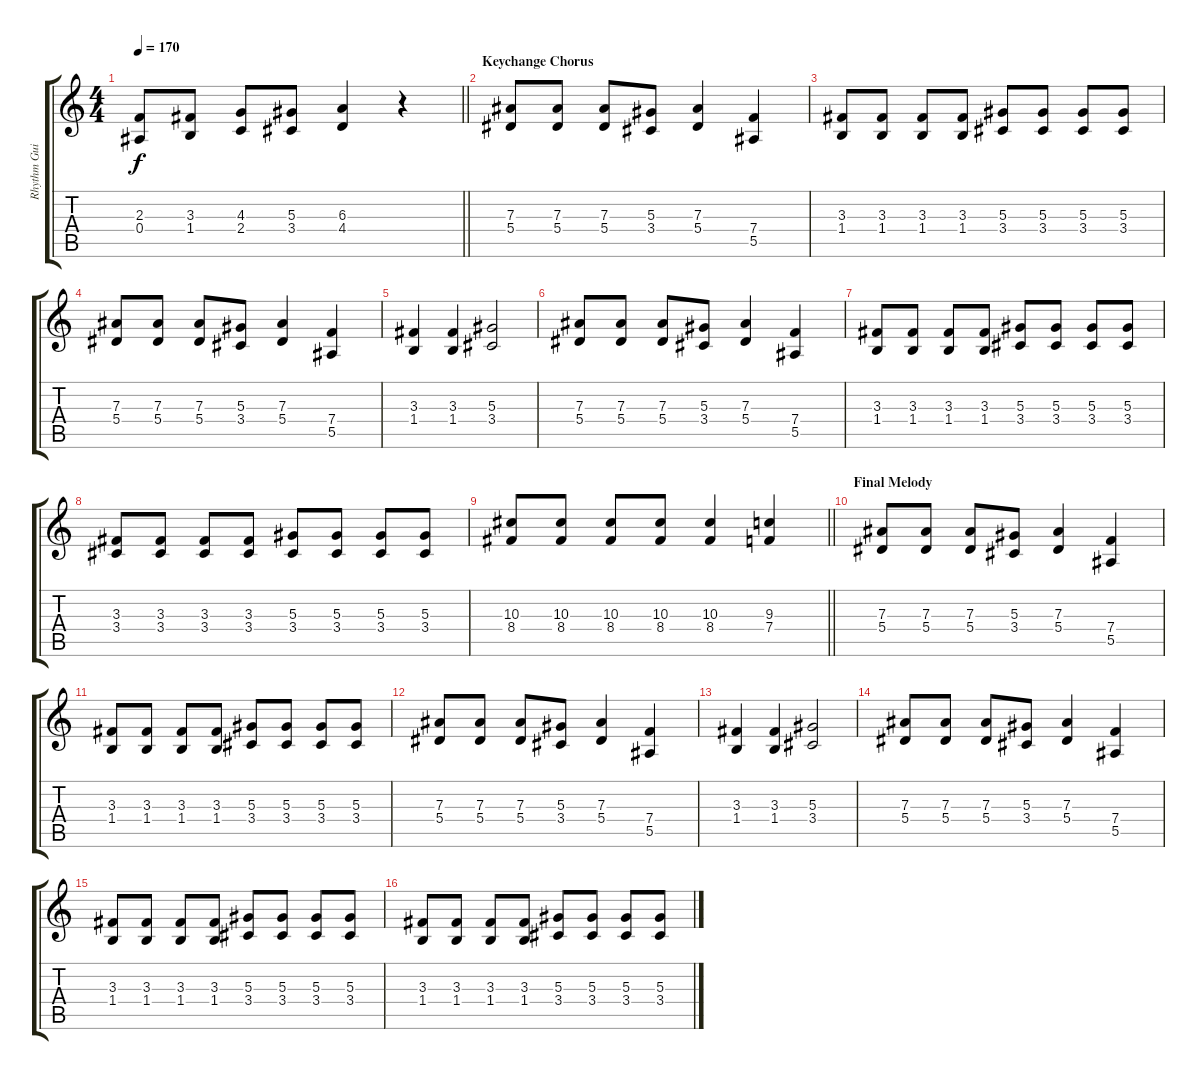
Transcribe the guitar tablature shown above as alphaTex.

\track ("Rhythm Guitar" "Rhythm Gui") {instrument distortionguitar}
\staff {score tabs}
\tuning (C4 G3 Eb3 Bb2 F2 C2) {hide}
\ts (4 4)
\tempo 170
\clef g2
\barLineRight lightlight
\ks c
(2.3 0.4).8{dy f} (3.3 1.4).8 (4.3 2.4).8 (5.3 3.4).8 (6.3 4.4).4 r.4 |
\section ("" "Keychange Chorus")
(7.3 5.4).8 (7.3 5.4).8 (7.3 5.4).8 (5.3 3.4).8 (7.3 5.4).4 (7.4 5.5).4 |
(3.3 1.4).8 (3.3 1.4).8 (3.3 1.4).8 (3.3 1.4).8 (5.3 3.4).8 (5.3 3.4).8 (5.3 3.4).8 (5.3 3.4).8 |
(7.3 5.4).8 (7.3 5.4).8 (7.3 5.4).8 (5.3 3.4).8 (7.3 5.4).4 (7.4 5.5).4 |
(3.3 1.4).4 (3.3 1.4).4 (5.3 3.4).2 |
(7.3 5.4).8 (7.3 5.4).8 (7.3 5.4).8 (5.3 3.4).8 (7.3 5.4).4 (7.4 5.5).4 |
(3.3 1.4).8 (3.3 1.4).8 (3.3 1.4).8 (3.3 1.4).8 (5.3 3.4).8 (5.3 3.4).8 (5.3 3.4).8 (5.3 3.4).8 |
(3.3 3.4).8 (3.3 3.4).8 (3.3 3.4).8 (3.3 3.4).8 (5.3 3.4).8 (5.3 3.4).8 (5.3 3.4).8 (5.3 3.4).8 |
\barLineRight lightlight
(10.3 8.4).8 (10.3 8.4).8 (10.3 8.4).8 (10.3 8.4).8 (10.3 8.4).4 (9.3 7.4).4 |
\section ("" "Final Melody")
(7.3 5.4).8 (7.3 5.4).8 (7.3 5.4).8 (5.3 3.4).8 (7.3 5.4).4 (7.4 5.5).4 |
(3.3 1.4).8 (3.3 1.4).8 (3.3 1.4).8 (3.3 1.4).8 (5.3 3.4).8 (5.3 3.4).8 (5.3 3.4).8 (5.3 3.4).8 |
(7.3 5.4).8 (7.3 5.4).8 (7.3 5.4).8 (5.3 3.4).8 (7.3 5.4).4 (7.4 5.5).4 |
(3.3 1.4).4 (3.3 1.4).4 (5.3 3.4).2 |
(7.3 5.4).8 (7.3 5.4).8 (7.3 5.4).8 (5.3 3.4).8 (7.3 5.4).4 (7.4 5.5).4 |
(3.3 1.4).8 (3.3 1.4).8 (3.3 1.4).8 (3.3 1.4).8 (5.3 3.4).8 (5.3 3.4).8 (5.3 3.4).8 (5.3 3.4).8 |
(3.3 1.4).8 (3.3 1.4).8 (3.3 1.4).8 (3.3 1.4).8 (5.3 3.4).8 (5.3 3.4).8 (5.3 3.4).8 (5.3 3.4).8
